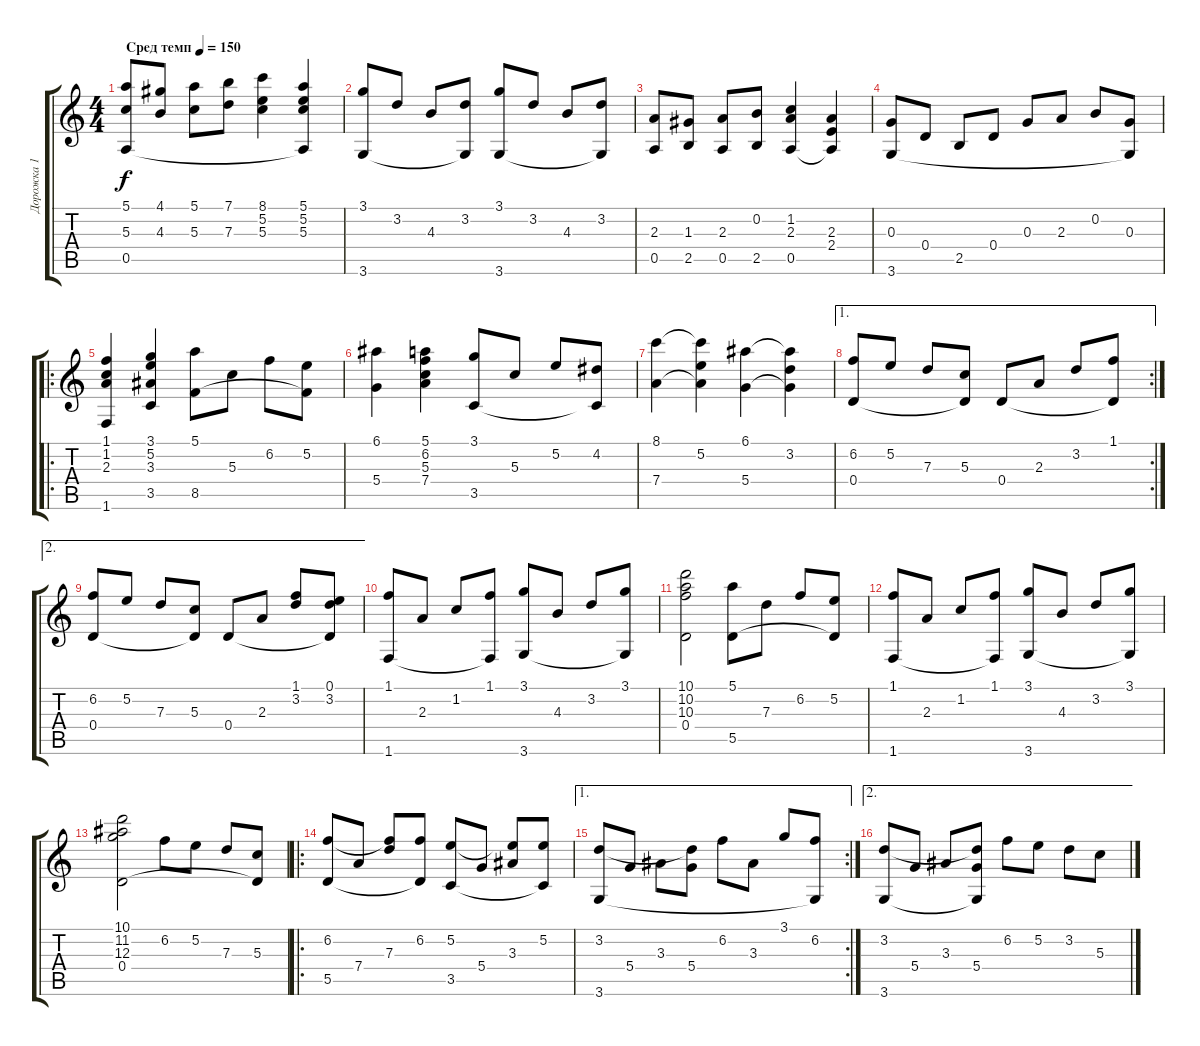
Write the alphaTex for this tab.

\track ("Дорожка 1" "Дорожка 1") {instrument acousticguitarnylon}
\staff {score tabs}
\tuning (E4 B3 G3 D3 A2 E2) {hide}
\ts (4 4)
\tempo (150 "Сред темп")
\clef g2
\ks aminor
(5.1 5.3 0.5).8{dy f instrument acousticguitarnylon} (4.1 4.3).8 (5.1 5.3).8 (7.1 7.3).8 (8.1 5.2 5.3).4 (5.1 5.2 5.3 0.5{t}).4 |
(3.1 3.6).8 3.2.8 4.3.8 (3.2 3.6{t}).8 (3.1 3.6).8 3.2.8 4.3.8 (3.2 3.6{t}).8 |
(2.3 0.5).8 (1.3 2.5).8 (2.3 0.5).8 (0.2 2.5).8 (1.2 2.3 0.5).4 (2.3 2.4 0.5{t}).4 |
(0.3 3.6).8 0.4.8 2.5.8 0.4.8 0.3.8 2.3.8 0.2.8 (0.3 3.6{t}).8 |
\ro
(1.1 1.2 2.3 1.6).4 (3.1 5.2 3.3 3.5).4 (5.1 8.5).8 5.3.8 6.2.8 (5.2 8.5{t}).8 |
(6.1 5.4).4 (5.1 6.2 5.3 7.4).4 (3.1 3.5).8 5.3.8 5.2.8 (4.2 3.5{t}).8 |
(8.1 7.4).4 (8.1{t} 5.2 7.4{t}).4 (6.1 5.4).4 (6.1{t} 3.2 5.4{t}).4 |
\ae 1
\rc 2
(6.2 0.4).8 5.2.8 7.3.8 (5.3 0.4{t}).8 0.4.8 2.3.8 3.2.8 (1.1 0.4{t}).8 |
\ae 2
(6.2 0.4).8 5.2.8 7.3.8 (5.3 0.4{t}).8 0.4.8 2.3.8 (1.1 3.2).8 (0.1 3.2 0.4{t}).8 |
(1.1 1.6).8 2.3.8 1.2.8 (1.1 1.6{t}).8 (3.1 3.6).8 4.3.8 3.2.8 (3.1 3.6{t}).8 |
(10.1 10.2 10.3 0.4).2 (5.1 5.5).8 7.3.8 6.2.8 (5.2 5.5{t}).8 |
(1.1 1.6).8 2.3.8 1.2.8 (1.1 1.6{t}).8 (3.1 3.6).8 4.3.8 3.2.8 (3.1 3.6{t}).8 |
(10.1 11.2 12.3 0.4).2 6.2.8 5.2.8 7.3.8 (5.3 0.4{t}).8 |
\ro
(6.2 5.5).8 7.4.8 (6.2{t} 7.3).8 (6.2 5.5{t}).8 (5.2 3.5).8 5.4.8 (5.2{t} 3.3).8 (5.2 3.5{t}).8 |
\ae 1
\rc 2
(3.2 3.6).8 5.4.8 3.3.8 (3.2{t} 5.4).8 6.2.8 3.3.8 3.1.8 (6.2 3.6{t}).8 |
\ae 2
(3.2 3.6).8 5.4.8 3.3.8 (3.2{t} 5.4 3.6{t}).8 6.2.8 5.2.8 3.2.8 5.3.8
